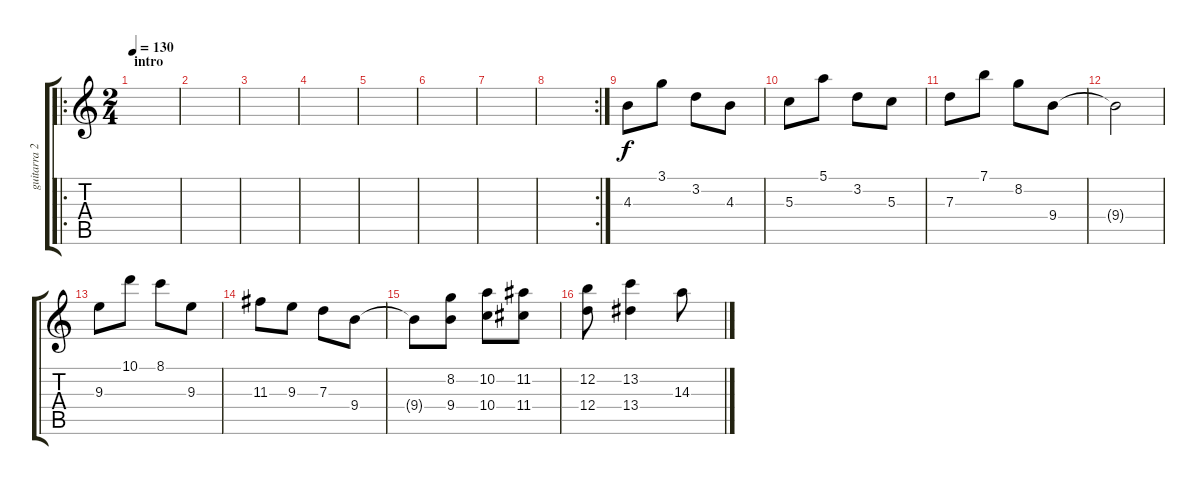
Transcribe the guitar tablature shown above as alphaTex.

\track ("guitarra 2" "guitarra 2") {instrument acousticguitarsteel}
\staff {score tabs}
\tuning (E4 B3 G3 D3 A2 E2) {hide}
\ro
\ts (2 4)
\section ("" "intro")
\tempo 130
\clef g2
\ks c
|
|
|
|
|
|
|
\rc 2
|
4.3.8 3.1.8 3.2.8 4.3.8 |
5.3.8 5.1.8 3.2.8 5.3.8 |
7.3.8 7.1.8 8.2.8 9.4.8 |
9.4{t}.2 |
9.3.8 10.1.8 8.1.8 9.3.8 |
11.3.8 9.3.8 7.3.8 9.4.8 |
9.4{t}.8 (8.2 9.4).8 (10.2 10.4).8 (11.2 11.4).8 |
(12.2 12.4).8 (13.2 13.4).4 14.3.8
